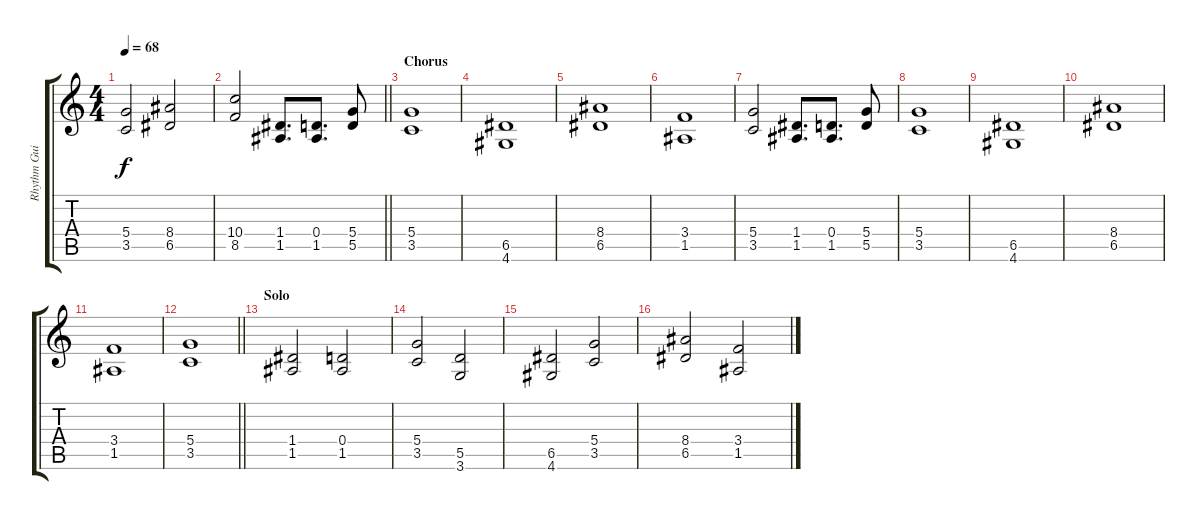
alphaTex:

\track ("Rhythm Guitar I" "Rhythm Gui") {instrument overdrivenguitar}
\staff {score tabs}
\tuning (E4 B3 G3 D3 A2 E2) {hide}
\ts (4 4)
\tempo 68
\clef g2
\ks c
(5.4 3.5).2{dy f} (8.4 6.5).2 |
\barLineRight lightlight
(10.4 8.5).2 (1.4 1.5).8{d} (0.4 1.5).8{d} (5.4 5.5).8 |
\section ("" "Chorus")
(5.4 3.5).1 |
(6.5 4.6).1 |
(8.4 6.5).1 |
(3.4 1.5).1 |
(5.4 3.5).2 (1.4 1.5).8{d} (0.4 1.5).8{d} (5.4 5.5).8 |
(5.4 3.5).1 |
(6.5 4.6).1 |
(8.4 6.5).1 |
(3.4 1.5).1 |
\barLineRight lightlight
(5.4 3.5).1 |
\section ("" "Solo")
(1.4 1.5).2 (0.4 1.5).2 |
(5.4 3.5).2 (5.5 3.6).2 |
(6.5 4.6).2 (5.4 3.5).2 |
(8.4 6.5).2 (3.4 1.5).2
